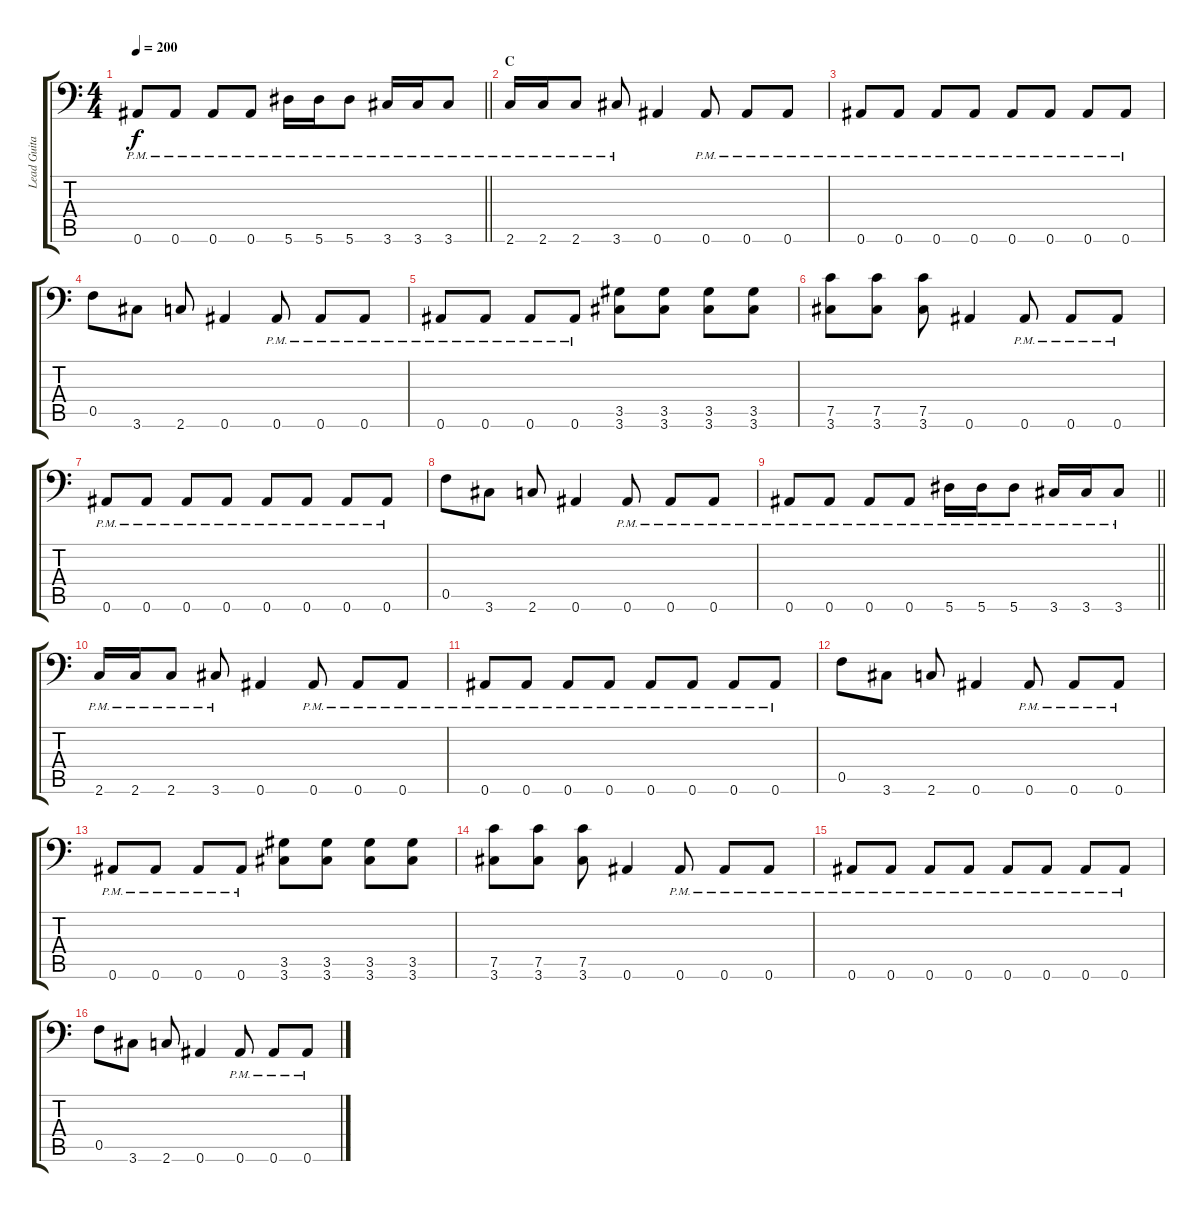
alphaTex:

\track ("Lead Guitar: Michael Bujaki" "Lead Guita") {instrument overdrivenguitar}
\staff {score tabs}
\tuning (C4 G3 Eb3 Bb2 F2 Bb1) {hide}
\ts (4 4)
\tempo 200
\clef f4
\barLineRight lightlight
\ks c
0.6{pm}.8{dy f} 0.6{pm}.8 0.6{pm}.8 0.6{pm}.8 5.6{pm}.16 5.6{pm}.16 5.6{pm}.8 3.6{pm}.16 3.6{pm}.16 3.6{pm}.8 |
\section ("" "C")
2.6{pm}.16 2.6{pm}.16 2.6{pm}.8 3.6{pm}.8 0.6.4 0.6{pm}.8 0.6{pm}.8 0.6{pm}.8 |
0.6{pm}.8 0.6{pm}.8 0.6{pm}.8 0.6{pm}.8 0.6{pm}.8 0.6{pm}.8 0.6{pm}.8 0.6{pm}.8 |
0.5.8 3.6.8 2.6.8 0.6.4 0.6{pm}.8 0.6{pm}.8 0.6{pm}.8 |
0.6{pm}.8 0.6{pm}.8 0.6{pm}.8 0.6{pm}.8 (3.5 3.6).8 (3.5 3.6).8 (3.5 3.6).8 (3.5 3.6).8 |
(7.5 3.6).8 (7.5 3.6).8 (7.5 3.6).8 0.6.4 0.6{pm}.8 0.6{pm}.8 0.6{pm}.8 |
0.6{pm}.8 0.6{pm}.8 0.6{pm}.8 0.6{pm}.8 0.6{pm}.8 0.6{pm}.8 0.6{pm}.8 0.6{pm}.8 |
0.5.8 3.6.8 2.6.8 0.6.4 0.6{pm}.8 0.6{pm}.8 0.6{pm}.8 |
\barLineRight lightlight
0.6{pm}.8 0.6{pm}.8 0.6{pm}.8 0.6{pm}.8 5.6{pm}.16 5.6{pm}.16 5.6{pm}.8 3.6{pm}.16 3.6{pm}.16 3.6{pm}.8 |
2.6{pm}.16 2.6{pm}.16 2.6{pm}.8 3.6{pm}.8 0.6.4 0.6{pm}.8 0.6{pm}.8 0.6{pm}.8 |
0.6{pm}.8 0.6{pm}.8 0.6{pm}.8 0.6{pm}.8 0.6{pm}.8 0.6{pm}.8 0.6{pm}.8 0.6{pm}.8 |
0.5.8 3.6.8 2.6.8 0.6.4 0.6{pm}.8 0.6{pm}.8 0.6{pm}.8 |
0.6{pm}.8 0.6{pm}.8 0.6{pm}.8 0.6{pm}.8 (3.5 3.6).8 (3.5 3.6).8 (3.5 3.6).8 (3.5 3.6).8 |
(7.5 3.6).8 (7.5 3.6).8 (7.5 3.6).8 0.6.4 0.6{pm}.8 0.6{pm}.8 0.6{pm}.8 |
0.6{pm}.8 0.6{pm}.8 0.6{pm}.8 0.6{pm}.8 0.6{pm}.8 0.6{pm}.8 0.6{pm}.8 0.6{pm}.8 |
0.5.8 3.6.8 2.6.8 0.6.4 0.6{pm}.8 0.6{pm}.8 0.6{pm}.8
